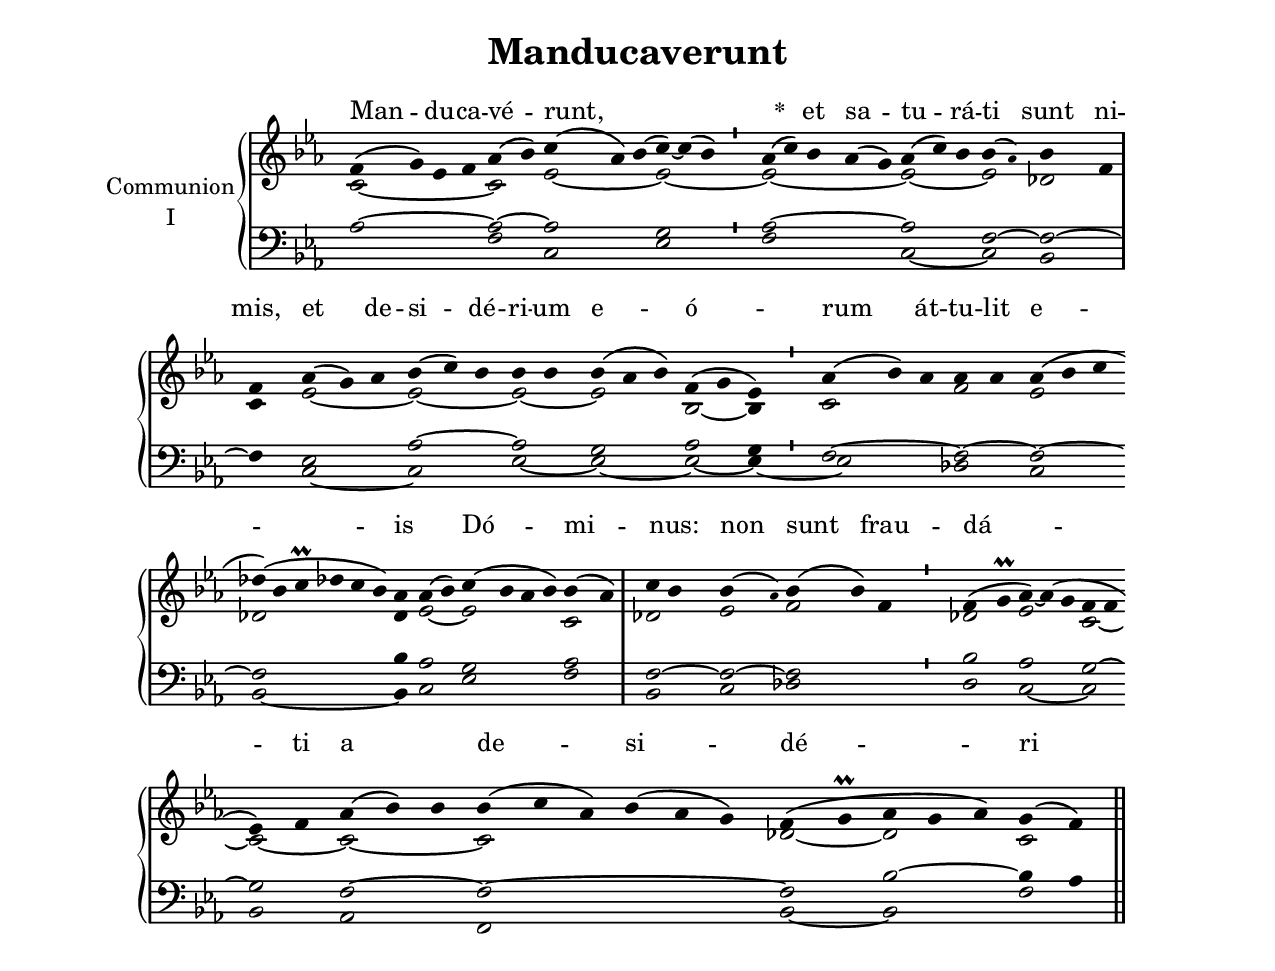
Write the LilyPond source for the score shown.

\version "2.18"
\include "gregorian.ly"
\include "noh2.ily"


%Page reference: page i.151
%(volume.page)

global = {
 \key f \dorian
 \cadenzaOn 
}

\header {
  title = \markup \center-column {"Manducaverunt" \vspace #1 }
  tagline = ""
  composer = ""
}

\paper {
 #(include-special-characters)
  oddHeaderMarkup = \markup \fill-line {
    \line {}
    \center-column {
      \on-the-fly #first-page     " "
      \on-the-fly #not-first-page "Manducaverunt"
    }
    \line { \on-the-fly #print-page-number-check-first \fromproperty #'page:page-number-string }
  }
  evenHeaderMarkup = \markup \fill-line {
    \line { \on-the-fly #print-page-number-check-first \fromproperty #'page:page-number-string }
    \center-column { "Manducaverunt" }
    \line {}
  }
}

chantText = \lyricmode {
Man -- du -- ca -- vé -- runt, _ _ 
\set stanza = " * " et sa -- tu -- rá -- ti sunt ni -- mis, 
et de -- si -- dé -- ri -- um e -- ó -- rum át -- tu -- lit e -- is _ Dó -- mi -- _ nus: 
non sunt frau -- dá -- ti a _ de -- si -- dé -- ri -- o _ su -- o. }

chantMusic = {
\tieDown   f'4 ( g'4) ees'4 f'4 aes'4 ( bes'4) c''4 ( aes'4) bes'4 ( c''4) ~ c''4 ( bes'4) \divisioMinima
 aes'4 ( c''4) bes'4 aes'4 ( g'4) aes'4 ( c''4) bes'4 bes'4 ( \once \tweak #'font-size #-4 aes' ) bes'4 f'4 \divisioMaxima \forceBreak

 f'4 aes'4 ( g'4) aes'4 bes'4 ( c''4) bes'4 bes'4 bes'4 bes'4 ( aes'4 bes'4) f'4 ( g'4 ees'4) \divisioMinima
 aes'4 ( bes'4) aes'4 aes'4 aes'4  aes'4 ( bes'4 c''4 \forceBreak
) des''4 ( bes'4 c''\prall des''4 c''4 bes'4) aes'4 aes'4 ( bes'4) c''4 ( bes'4 aes'4 bes'4) bes'4 ( aes'4) \divisioMaxima
 c''4 bes'4 bes'4 ( \once \tweak #'font-size #-4 aes' ) bes'4 ( bes'4) f'4 \divisioMinima
 f'4 ( g'\prall aes'4) ~ aes'4 ( g'4 f'4 f'4 \forceBreak
) ees'4 f'4 aes'4 ( bes'4) bes'4 bes'4 ( c''4 aes'4) bes'4 ( aes'4 g'4) f'4 ( g'\prall aes'4 g'4 aes'4) g'4 ( f'4) \finalis

}

altoMusic = {
c'2*4/2 ~ c'2 ees'2*3/2 ~ ees'2*3/2 ~ \divisioMinima
ees'2*5/2 ~ ees'2*3/2 ~ ees'2 des'2 \divisioMaxima
c'4 ees'2*3/2 ~ ees'2*3/2 ~ ees'2 ~ ees'2*3/2 bes2 ~ bes4 \divisioMinima
c'2*3/2 f'2 ees'2*3/2 des'2*6/2 d'4 ees'2 ~ ees'2*4/2 c'2 \divisioMaxima
des'2 ees'2 f'2*3/2 \divisioMinima
des'2 ees'2*3/2 c'2 ~ c'2 ~ c'2*3/2 ~ c'2*6/2 des'2 ~ des'2*3/2 c'2 \finalis
}

tenorMusic = {
aes2*4/2 ~ aes2 ~ aes2*3/2 g2*3/2 \divisioMinima
aes2*5/2 ~ aes2*3/2 f2 ~ f2 ~ \divisioMaxima
f4 ees2*3/2 aes2*3/2 ~ aes2 g2*3/2 aes2 g4 \divisioMinima
f2*3/2 ~ f2 ~ f2*3/2 ~ f2*6/2 bes4 aes2 g2*4/2 aes2 \divisioMaxima
f2 ~ f2 ~ f2*3/2 \divisioMinima
bes2 aes2*3/2 g2 ~ g2 f2*3/2 ~ f2*6/2 ~ f2 bes2*3/2 ~ bes4 aes4 \finalis
}

bassMusic = {
r2*4/2 f2 c2*3/2 ees2*3/2 \divisioMinima
f2*5/2 c2*3/2 ~ c2 bes,2 \divisioMaxima
r4 c2*3/2 ~ c2*3/2 ees2 ~ ees2*3/2 ~ ees2 ~ ees4 ~ \divisioMinima
ees2*3/2 des2 c2*3/2 bes,2*6/2 ~ bes,4 c2 ees2*4/2 f2 \divisioMaxima
bes,2 c2 des2*3/2 \divisioMinima
d2 c2*3/2 ~ c2 bes,2 aes,2*3/2 f,2*6/2 bes,2 ~ bes,2*3/2 f2 \finalis
}

voiceLines = {
\voiceLineStyle


}

\score{
  <<
    \new GrandStaff <<
      \set GrandStaff.autoBeaming = ##f
      \set GrandStaff.instrumentName = \markup \center-column {
        "Communion"
        "I"
      }
      \new Staff = up <<
        \new Voice = "chant" {
          \voiceOne \global \chantMusic
        }
        \new Voice {
          \voiceTwo \global \altoMusic
        }
      >>

      \new Staff = down <<
        \clef bass
        \new Voice {
          \voiceOne \global \tenorMusic
        }
        \new Voice {
          \voiceTwo \global \bassMusic
        }
	\new Voice {
        \voiceThree \global \voiceLines
        }
      >>
    >>
    \new Lyrics \lyricsto chant {
      \chantText
    }
  >>
  \layout{
  }
  \midi{
    \tempo 4 = 125
  }
}
